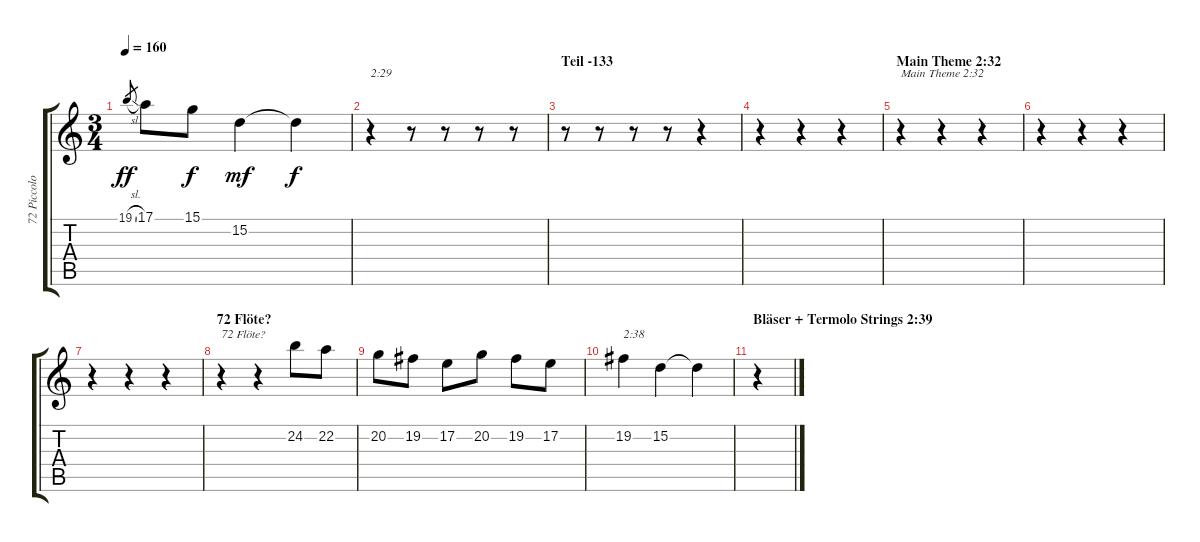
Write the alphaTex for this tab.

\track ("72 Piccolo Flute 12 / 9 Glockenspiel 3" "72 Piccolo") {instrument glockenspiel}
\staff {score tabs}
\tuning (E4 B3 G3 D3 A2 E2) {hide}
\ts (3 4)
\tempo 160
\clef g2
\ks c
19.1{sl}.8{gr dy ff} 17.1.8 15.1.8{dy f} 15.2.4{dy mf} 15.2{t}.4{dy f} |
r.4{txt "2:29"} r.8 r.8 r.8 r.8 |
\section ("" "Teil -133")
r.8 r.8 r.8 r.8 r.4 |
r.4 r.4 r.4 |
\section ("" "Main Theme 2:32")
r.4{txt "Main Theme 2:32"} r.4 r.4 |
r.4 r.4 r.4 |
r.4 r.4 r.4 |
\section ("" "72 Flöte?")
r.4{txt "72 Flöte?"} r.4 24.2.8 22.2.8 |
20.2.8 19.2.8 17.2.8 20.2.8 19.2.8 17.2.8 |
19.2.4{txt "2:38"} 15.2.4 15.2{t}.4 |
\section ("" "Bläser + Termolo Strings 2:39")
r.4
